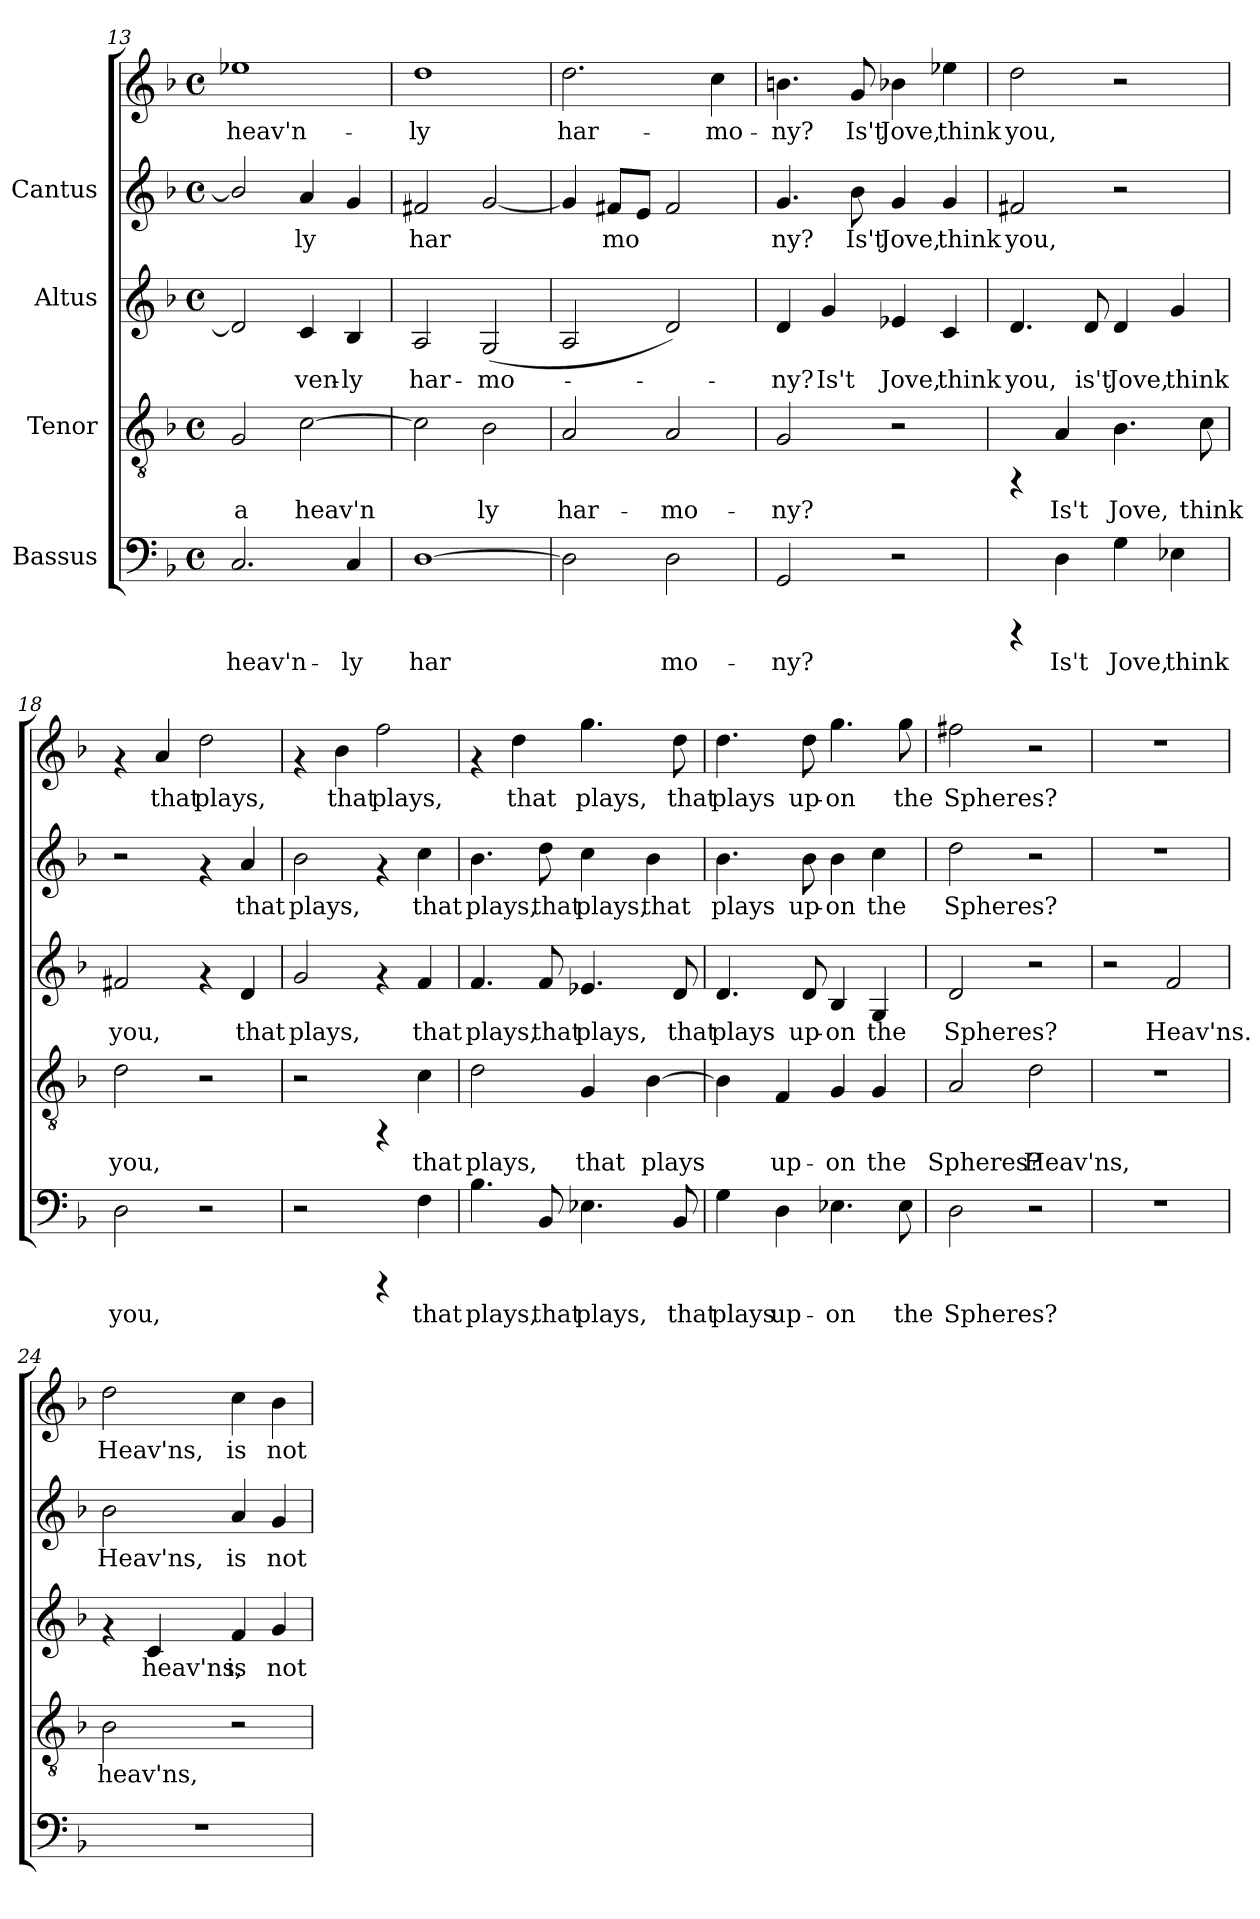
**kern	**text	**kern	**text	**kern	**text	**kern	**text	**kern	**text
*part4	*part4	*part3	*part3	*part2	*part2	*part1	*part1	*part1	*part1
*staff5	*staff5	*staff4	*staff4	*staff3	*staff3	*staff2	*staff2	*staff1	*staff1
*I"Bassus	*	*I"Tenor	*	*I"Altus	*	*I"Cantus	*	*	*
!!LO:PB:g=z
*clefF4	*	*clefGv2	*	*clefG2	*	*clefG2	*	*clefG2	*
*k[b-]	*	*k[b-]	*	*k[b-]	*	*k[b-]	*	*k[b-]	*
*F:	*	*F:	*	*F:	*	*F:	*	*F:	*
*M4/4	*	*M4/4	*	*M4/4	*	*M4/4	*	*M4/4	*
*met(c)	*	*met(c)	*	*met(c)	*	*met(c)	*	*met(c)	*
=13	=13	=13	=13	=13	=13	=13	=13	=13	=13
!	!LO:LY:b:cj	!	!LO:LY:b:cj	!	!LO:LY:b:cj	!	!LO:LY:b:cj	!	!LO:LY:b:cj
2.C/	heav'n-	2G/	a	2d/]	-	2b-/]	-	1ee-X	-heav'n-
!	!	!	!LO:LY:b:cj	!	!LO:LY:b:cj	!	!LO:LY:b:cj	!	!
.	.	[>2c\	heav'n-	4c/	ven-	4a/	ly	.	.
!	!LO:LY:b:cj	!	!	!	!LO:LY:b:cj	!	!LO:LY:b:cj	!	!
4C/	-ly	.	.	4B-/	-ly	4g/	.	.	.
=14	=14	=14	=14	=14	=14	=14	=14	=14	=14
!	!LO:LY:b:cj	!	!LO:LY:b:cj	!	!LO:LY:b:cj	!	!LO:LY:b:cj	!	!LO:LY:b:cj
[>1D	har-	2c\]	-	2A/	har-	2f#X/	har-	1dd	ly
!	!	!	!LO:LY:b:cj	!	!LO:LY:b:cj	!	!LO:LY:b:cj	!	!
.	.	2B-\	ly	(<2G/	-mo-	[<2g/	--	.	.
=15	=15	=15	=15	=15	=15	=15	=15	=15	=15
!	!LO:LY:b:cj	!	!LO:LY:b:cj	!	!	!	!LO:LY:b:cj	!	!LO:LY:b:cj
2D\]	-	2A/	har-	2A/	.	4g/]	-	2.dd\	-har-
!	!	!	!	!	!	!	!LO:LY:b:cj	!	!
.	.	.	.	.	.	8f#X/L	mo-	.	.
!	!	!	!	!	!	!	!LO:LY:b:cj	!	!
.	.	.	.	.	.	8e/J	--	.	.
!	!LO:LY:b:cj	!	!LO:LY:b:cj	!	!	!	!LO:LY:b:cj	!	!
2D\	mo-	2A/	-mo-	2d/)	.	2f#/	--	.	.
!	!	!	!	!	!	!	!	!	!LO:LY:b:cj
.	.	.	.	.	.	.	.	4cc\	-mo-
=16	=16	=16	=16	=16	=16	=16	=16	=16	=16
!	!LO:LY:b:cj	!	!LO:LY:b:cj	!	!LO:LY:b:cj	!	!LO:LY:b:cj	!	!LO:LY:b:cj
2GG/	-ny?	2G/	-ny?	4d/	-ny?	4.g/	ny?	4.bn\	-ny?
!	!	!	!	!	!LO:LY:b:cj	!	!	!	!
.	.	.	.	4g/	Is't	.	.	.	.
!	!	!	!	!	!	!	!LO:LY:b:cj	!	!LO:LY:b:cj
.	.	.	.	.	.	8b-\	Is't	8g/	Is't
!	!	!	!	!	!LO:LY:b:cj	!	!LO:LY:b:cj	!	!LO:LY:b:cj
2r	.	2r	.	4e-X/	Jove,	4g/	Jove,	4b-X\	Jove,
!	!	!	!	!	!LO:LY:b:cj	!	!LO:LY:b:cj	!	!LO:LY:b:cj
.	.	.	.	4c/	think	4g/	think	4ee-X\	think
=17	=17	=17	=17	=17	=17	=17	=17	=17	=17
!	!	!	!	!	!LO:LY:b:cj	!	!LO:LY:b:cj	!	!LO:LY:b:cj
4rCCC	.	4rFF	.	4.d/	you,	2f#X/	you,	2dd\	you,
!	!LO:LY:b:cj	!	!LO:LY:b:cj	!	!	!	!	!	!
4D\	Is't	4A/	Is't	.	.	.	.	.	.
!	!	!	!	!	!LO:LY:b:cj	!	!	!	!
.	.	.	.	8d/	is't	.	.	.	.
!	!LO:LY:b:cj	!	!LO:LY:b:cj	!	!LO:LY:b:cj	!	!	!	!
4G\	Jove,	4.B-\	Jove,	4d/	Jove,	2r	.	2r	.
!	!LO:LY:b:cj	!	!	!	!LO:LY:b:cj	!	!	!	!
4E-X\	think	.	.	4g/	think	.	.	.	.
!	!	!	!LO:LY:b:cj	!	!	!	!	!	!
.	.	8c\	think	.	.	.	.	.	.
!!LO:LB:g=z
=18	=18	=18	=18	=18	=18	=18	=18	=18	=18
!	!LO:LY:b:cj	!	!LO:LY:b:cj	!	!LO:LY:b:cj	!	!	!	!
2D\	you,	2d\	you,	2f#X/	you,	2r	.	4rf	.
!	!	!	!	!	!	!	!	!	!LO:LY:b:cj
.	.	.	.	.	.	.	.	4a/	that
!	!	!	!	!	!	!	!	!	!LO:LY:b:cj
2r	.	2r	.	4rf	.	4rf	.	2dd\	plays,
!	!	!	!	!	!LO:LY:b:cj	!	!LO:LY:b:cj	!	!
.	.	.	.	4d/	that	4a/	that	.	.
=19	=19	=19	=19	=19	=19	=19	=19	=19	=19
!	!	!	!	!	!LO:LY:b:cj	!	!LO:LY:b:cj	!	!
2r	.	2r	.	2g/	plays,	2b-\	plays,	4rf	.
!	!	!	!	!	!	!	!	!	!LO:LY:b:cj
.	.	.	.	.	.	.	.	4b-\	that
!	!	!	!	!	!	!	!	!	!LO:LY:b:cj
4rCCC	.	4rFF	.	4rf	.	4rf	.	2ff\	plays,
!	!LO:LY:b:cj	!	!LO:LY:b:cj	!	!LO:LY:b:cj	!	!LO:LY:b:cj	!	!
4F\	that	4c\	that	4f/	that	4cc\	that	.	.
=20	=20	=20	=20	=20	=20	=20	=20	=20	=20
!	!LO:LY:b:cj	!	!LO:LY:b:cj	!	!LO:LY:b:cj	!	!LO:LY:b:cj	!	!
4.B-\	plays,	2d\	plays,	4.f/	plays,	4.b-\	plays,	4rf	.
!	!	!	!	!	!	!	!	!	!LO:LY:b:cj
.	.	.	.	.	.	.	.	4dd\	that
!	!LO:LY:b:cj	!	!	!	!LO:LY:b:cj	!	!LO:LY:b:cj	!	!
8BB-/	that	.	.	8f/	that	8dd\	that	.	.
!	!LO:LY:b:cj	!	!LO:LY:b:cj	!	!LO:LY:b:cj	!	!LO:LY:b:cj	!	!LO:LY:b:cj
4.E-X\	plays,	4G/	that	4.e-X/	plays,	4cc\	plays,	4.gg\	plays,
!	!	!	!LO:LY:b:cj	!	!	!	!LO:LY:b:cj	!	!
.	.	[>4B-\	plays	.	.	4b-\	that	.	.
!	!LO:LY:b:cj	!	!	!	!LO:LY:b:cj	!	!	!	!LO:LY:b:cj
8BB-/	that	.	.	8d/	that	.	.	8dd\	that
=21	=21	=21	=21	=21	=21	=21	=21	=21	=21
!	!LO:LY:b:cj	!	!LO:LY:b:cj	!	!LO:LY:b:cj	!	!LO:LY:b:cj	!	!LO:LY:b:cj
4G\	plays	4B-\]	.	4.d/	plays	4.b-\	plays	4.dd\	plays
!	!LO:LY:b:cj	!	!LO:LY:b:cj	!	!	!	!	!	!
4D\	up-	4F/	up-	.	.	.	.	.	.
!	!	!	!	!	!LO:LY:b:cj	!	!LO:LY:b:cj	!	!LO:LY:b:cj
.	.	.	.	8d/	up-	8b-\	up-	8dd\	up-
!	!LO:LY:b:cj	!	!LO:LY:b:cj	!	!LO:LY:b:cj	!	!LO:LY:b:cj	!	!LO:LY:b:cj
4.E-X\	-on	4G/	-on	4B-/	-on	4b-\	-on	4.gg\	-on
!	!	!	!LO:LY:b:cj	!	!LO:LY:b:cj	!	!LO:LY:b:cj	!	!
.	.	4G/	the	4G/	the	4cc\	the	.	.
!	!LO:LY:b:cj	!	!	!	!	!	!	!	!LO:LY:b:cj
8E-\	the	.	.	.	.	.	.	8gg\	the
!!LO:LB:g=z
=22	=22	=22	=22	=22	=22	=22	=22	=22	=22
!	!LO:LY:b:cj	!	!LO:LY:b:cj	!	!LO:LY:b:cj	!	!LO:LY:b:cj	!	!LO:LY:b:cj
2D\	Spheres?	2A/	Spheres?	2d/	Spheres?	2dd\	Spheres?	2ff#X\	Spheres?
!	!	!	!LO:LY:b:cj	!	!	!	!	!	!
2r	.	2d\	Heav'ns,	2r	.	2r	.	2r	.
=23	=23	=23	=23	=23	=23	=23	=23	=23	=23
1r	.	1r	.	2r	.	1r	.	1r	.
!	!	!	!	!	!LO:LY:b:cj	!	!	!	!
.	.	.	.	2f/	Heav'ns.	.	.	.	.
=24	=24	=24	=24	=24	=24	=24	=24	=24	=24
!	!	!	!LO:LY:b:cj	!	!	!	!LO:LY:b:cj	!	!LO:LY:b:cj
1r	.	2B-\	heav'ns,	4rf	.	2b-\	Heav'ns,	2dd\	Heav'ns,
!	!	!	!	!	!LO:LY:b:cj	!	!	!	!
.	.	.	.	4c/	heav'ns,	.	.	.	.
!	!	!	!	!	!LO:LY:b:cj	!	!LO:LY:b:cj	!	!LO:LY:b:cj
.	.	2r	.	4f/	is	4a/	is	4cc\	is
!	!	!	!	!	!LO:LY:b:cj	!	!LO:LY:b:cj	!	!LO:LY:b:cj
.	.	.	.	4g/	not	4g/	not	4b-\	not
=	=	=	=	=	=	=	=	=	=
*-	*-	*-	*-	*-	*-	*-	*-	*-	*-
